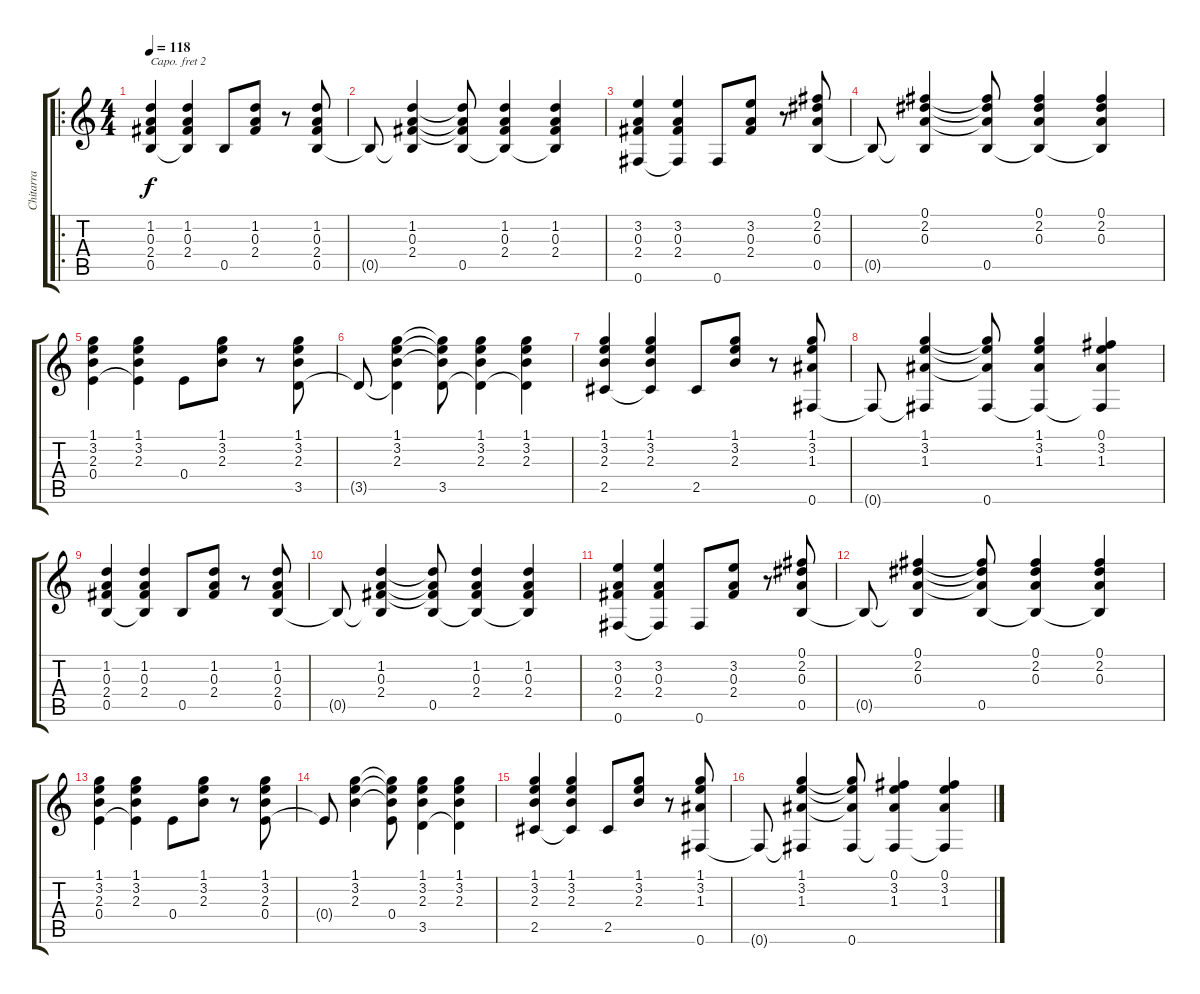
\track ("Chitarra" "Chitarra") {instrument acousticguitarnylon}
\staff {score tabs}
\capo 2
\tuning (E4 B3 G3 D3 A2 E2) {hide}
\ro
\ts (4 4)
\tempo 118
\clef g2
\ks c
(1.2 0.3 2.4 0.5).4{dy f instrument acousticguitarnylon} (1.2 0.3 2.4 0.5{t}).4 0.5.8 (1.2 0.3 2.4).8 r.8 (1.2 0.3 2.4 0.5).8 |
0.5{t}.8 (1.2 0.3 2.4 0.5{t}).4 (1.2{t} 0.3{t} 2.4{t} 0.5).8 (1.2 0.3 2.4 0.5{t}).4 (1.2 0.3 2.4 0.5{t}).4 |
(3.2 0.3 2.4 0.6).4 (3.2 0.3 2.4 0.6{t}).4 0.6.8 (3.2 0.3 2.4).8 r.8 (0.1 2.2 0.3 0.5).8 |
0.5{t}.8 (0.1 2.2 0.3 0.5{t}).4 (0.1{t} 2.2{t} 0.3{t} 0.5).8 (0.1 2.2 0.3 0.5{t}).4 (0.1 2.2 0.3 0.5{t}).4 |
(1.1 3.2 2.3 0.4).4 (1.1 3.2 2.3 0.4{t}).4 0.4.8 (1.1 3.2 2.3).8 r.8 (1.1 3.2 2.3 3.5).8 |
3.5{t}.8 (1.1 3.2 2.3 3.5{t}).4 (1.1{t} 3.2{t} 2.3{t} 3.5).8 (1.1 3.2 2.3 3.5{t}).4 (1.1 3.2 2.3 3.5{t}).4 |
(1.1 3.2 2.3 2.5).4 (1.1 3.2 2.3 2.5{t}).4 2.5.8 (1.1 3.2 2.3).8 r.8 (1.1 3.2 1.3 0.6).8 |
0.6{t}.8 (1.1 3.2 1.3 0.6{t}).4 (1.1{t} 3.2{t} 1.3{t} 0.6).8 (1.1 3.2 1.3 0.6{t}).4 (0.1 3.2 1.3 0.6{t}).4 |
(1.2 0.3 2.4 0.5).4 (1.2 0.3 2.4 0.5{t}).4 0.5.8 (1.2 0.3 2.4).8 r.8 (1.2 0.3 2.4 0.5).8 |
0.5{t}.8 (1.2 0.3 2.4 0.5{t}).4 (1.2{t} 0.3{t} 2.4{t} 0.5).8 (1.2 0.3 2.4 0.5{t}).4 (1.2 0.3 2.4 0.5{t}).4 |
(3.2 0.3 2.4 0.6).4 (3.2 0.3 2.4 0.6{t}).4 0.6.8 (3.2 0.3 2.4).8 r.8 (0.1 2.2 0.3 0.5).8 |
0.5{t}.8 (0.1 2.2 0.3 0.5{t}).4 (0.1{t} 2.2{t} 0.3{t} 0.5).8 (0.1 2.2 0.3 0.5{t}).4 (0.1 2.2 0.3 0.5{t}).4 |
(1.1 3.2 2.3 0.4).4 (1.1 3.2 2.3 0.4{t}).4 0.4.8 (1.1 3.2 2.3).8 r.8 (1.1 3.2 2.3 0.4).8 |
0.4{t}.8 (1.1 3.2 2.3).4 (1.1{t} 3.2{t} 2.3{t} 0.4).8 (1.1 3.2 2.3 3.5).4 (1.1 3.2 2.3 3.5{t}).4 |
(1.1 3.2 2.3 2.5).4 (1.1 3.2 2.3 2.5{t}).4 2.5.8 (1.1 3.2 2.3).8 r.8 (1.1 3.2 1.3 0.6).8 |
0.6{t}.8 (1.1 3.2 1.3 0.6{t}).4 (1.1{t} 3.2{t} 1.3{t} 0.6).8 (0.1 3.2 1.3 0.6{t}).4 (0.1 3.2 1.3 0.6{t}).4
